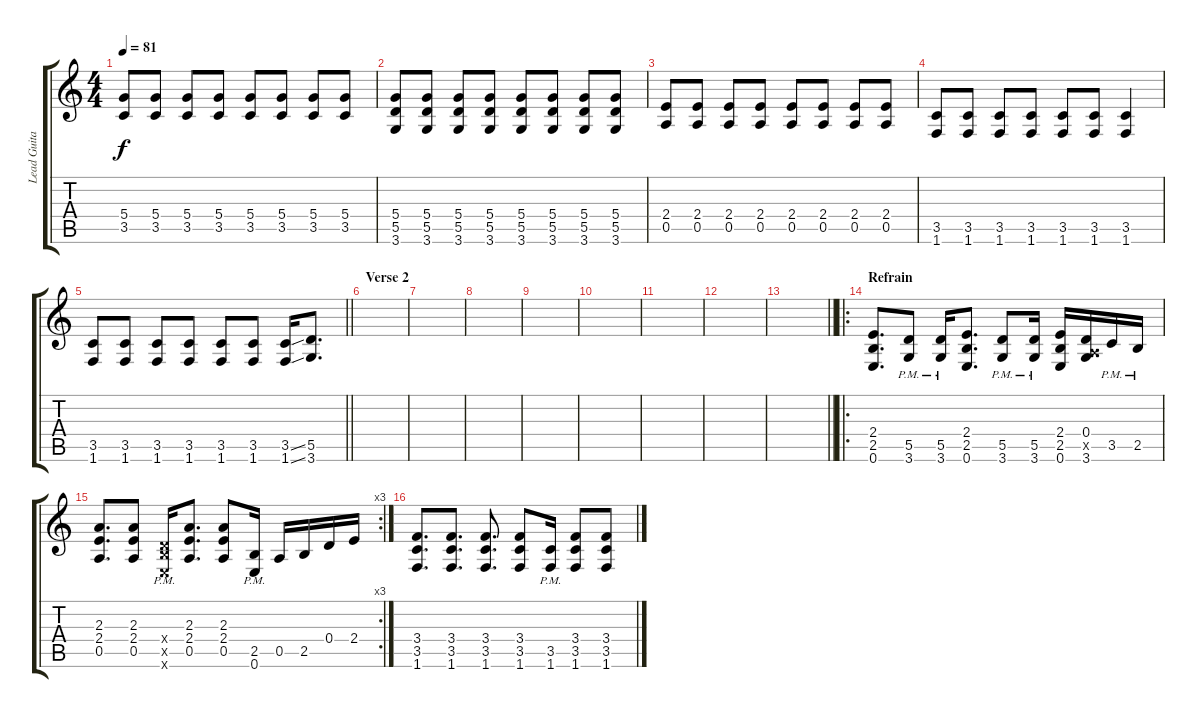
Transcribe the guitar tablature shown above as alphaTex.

\track ("Lead Guitar" "Lead Guita") {instrument overdrivenguitar}
\staff {score tabs}
\tuning (E4 B3 G3 D3 A2 E2) {hide}
\ts (4 4)
\tempo 81
\clef g2
\ks c
(5.4 3.5).8{dy f} (5.4 3.5).8 (5.4 3.5).8 (5.4 3.5).8 (5.4 3.5).8 (5.4 3.5).8 (5.4 3.5).8 (5.4 3.5).8 |
(5.4 5.5 3.6).8 (5.4 5.5 3.6).8 (5.4 5.5 3.6).8 (5.4 5.5 3.6).8 (5.4 5.5 3.6).8 (5.4 5.5 3.6).8 (5.4 5.5 3.6).8 (5.4 5.5 3.6).8 |
(2.4 0.5).8 (2.4 0.5).8 (2.4 0.5).8 (2.4 0.5).8 (2.4 0.5).8 (2.4 0.5).8 (2.4 0.5).8 (2.4 0.5).8 |
(3.5 1.6).8 (3.5 1.6).8 (3.5 1.6).8 (3.5 1.6).8 (3.5 1.6).8 (3.5 1.6).8 (3.5 1.6).4 |
\barLineRight lightlight
(3.5 1.6).8 (3.5 1.6).8 (3.5 1.6).8 (3.5 1.6).8 (3.5 1.6).8 (3.5 1.6).8 (3.5{ss} 1.6{ss}).16 (5.5 3.6).8{d} |
\section ("" "Verse 2")
|
|
|
|
|
|
|
\barLineRight lightlight
|
\ro
\section ("" "Refrain")
(2.4 2.5 0.6).8{d} (5.5{pm} 3.6{pm}).8 (5.5{pm} 3.6{pm}).16 (2.4 2.5 0.6).8{d} (5.5{pm} 3.6{pm}).8 (5.5{pm} 3.6{pm}).16 (2.4 2.5 0.6).16 (0.4 0.5{x} 3.6).16 3.5{pm}.16 2.5{pm}.16 |
\rc 3
(2.3 2.4 0.5).8{d} (2.3 2.4 0.5).8 (0.4{x} 2.5{pm x} 0.6{pm x}).16 (2.3 2.4 0.5).8{d} (2.3 2.4 0.5).8 (2.5{pm} 0.6{pm}).16 0.5.16 2.5.16 0.4.16 2.4.16 |
(3.4 3.5 1.6).8{d} (3.4 3.5 1.6).8{d} (3.4 3.5 1.6).8{d} (3.4 3.5 1.6).8 (3.5{pm} 1.6{pm}).16 (3.4 3.5 1.6).8 (3.4 3.5 1.6).8
